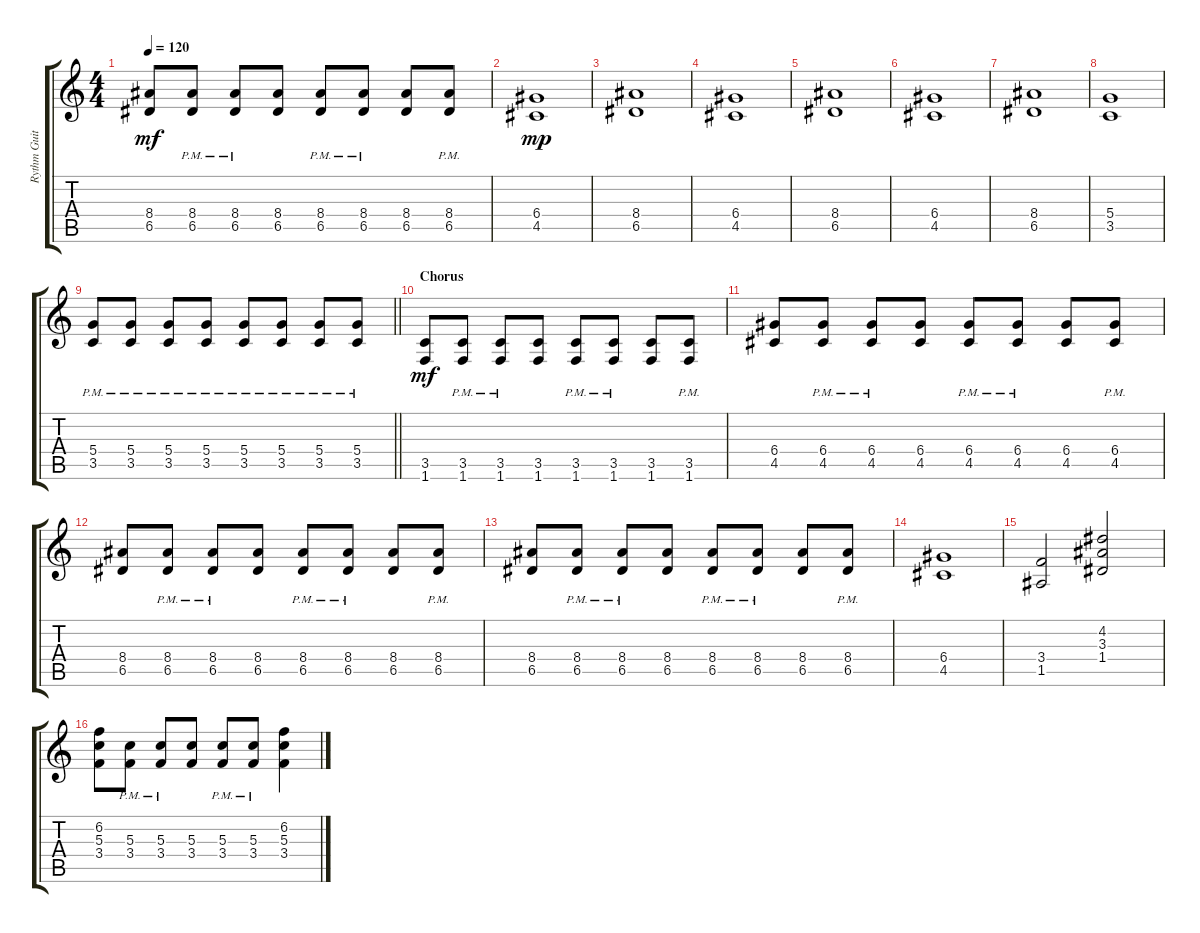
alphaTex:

\track ("Rythm Guitar" "Rythm Guit") {instrument overdrivenguitar}
\staff {score tabs}
\tuning (E4 B3 G3 D3 A2 E2) {hide}
\ts (4 4)
\tempo 120
\clef g2
\ks c
(8.4 6.5).8{dy mf} (8.4 6.5{pm}).8 (8.4 6.5{pm}).8 (8.4 6.5).8 (8.4 6.5{pm}).8 (8.4 6.5{pm}).8 (8.4 6.5).8 (8.4 6.5{pm}).8 |
(6.4 4.5).1{dy mp} |
(8.4 6.5).1 |
(6.4 4.5).1 |
(8.4 6.5).1 |
(6.4 4.5).1 |
(8.4 6.5).1 |
(5.4 3.5).1 |
\barLineRight lightlight
(5.4{pm} 3.5{pm}).8 (5.4{pm} 3.5{pm}).8 (5.4{pm} 3.5{pm}).8 (5.4{pm} 3.5{pm}).8 (5.4{pm} 3.5{pm}).8 (5.4{pm} 3.5{pm}).8 (5.4{pm} 3.5{pm}).8 (5.4{pm} 3.5{pm}).8 |
\section ("" "Chorus")
(3.5 1.6).8{dy mf} (3.5{pm} 1.6).8 (3.5{pm} 1.6).8 (3.5 1.6).8 (3.5{pm} 1.6).8 (3.5{pm} 1.6).8 (3.5 1.6).8 (3.5{pm} 1.6).8 |
(6.4 4.5).8 (6.4 4.5{pm}).8 (6.4 4.5{pm}).8 (6.4 4.5).8 (6.4 4.5{pm}).8 (6.4 4.5{pm}).8 (6.4 4.5).8 (6.4 4.5{pm}).8 |
(8.4 6.5).8 (8.4 6.5{pm}).8 (8.4 6.5{pm}).8 (8.4 6.5).8 (8.4 6.5{pm}).8 (8.4 6.5{pm}).8 (8.4 6.5).8 (8.4 6.5{pm}).8 |
(8.4 6.5).8 (8.4 6.5{pm}).8 (8.4 6.5{pm}).8 (8.4 6.5).8 (8.4 6.5{pm}).8 (8.4 6.5{pm}).8 (8.4 6.5).8 (8.4 6.5{pm}).8 |
(6.4 4.5).1 |
(3.4 1.5).2 (4.2 3.3 1.4).2 |
(6.2 5.3 3.4).8 (5.3{pm} 3.4{pm}).8 (5.3{pm} 3.4{pm}).8 (5.3 3.4).8 (5.3{pm} 3.4{pm}).8 (5.3{pm} 3.4{pm}).8 (6.2 5.3 3.4).4
